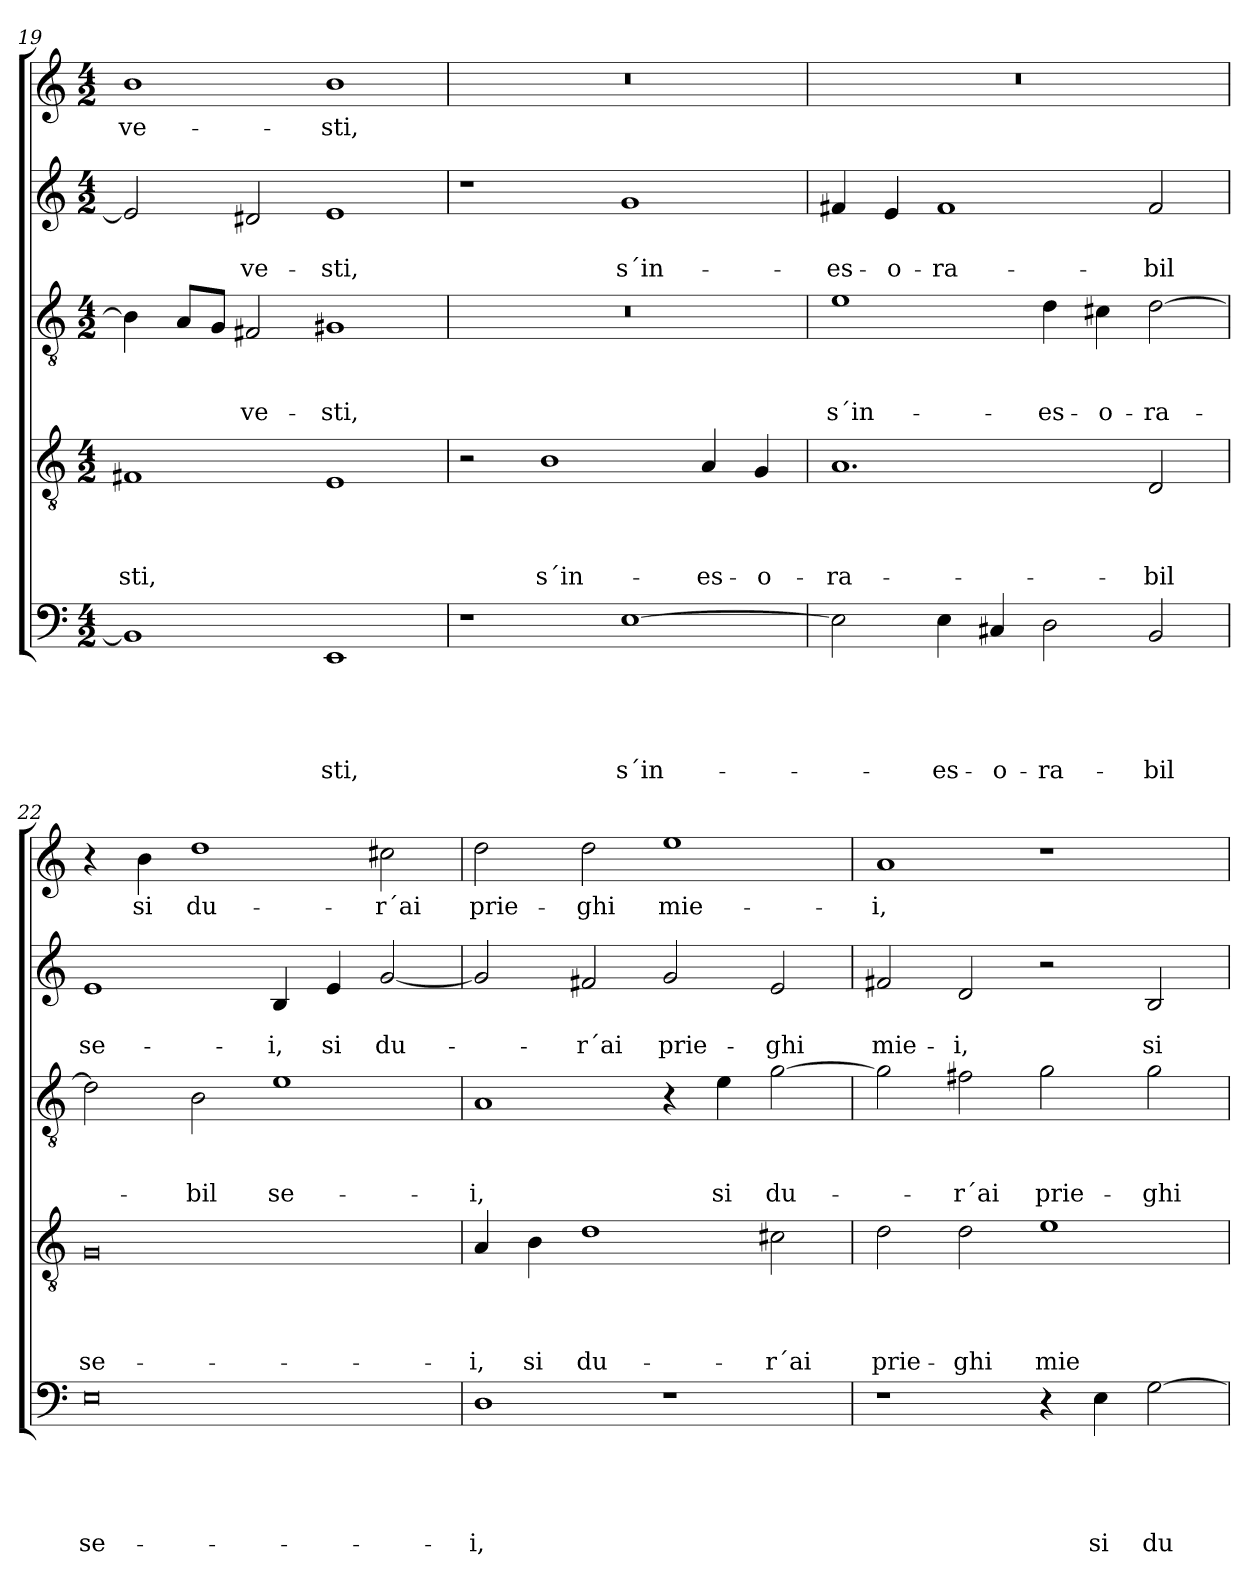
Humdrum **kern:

**kern	**text	**text	**text	**text	**text	**kern	**text	**text	**text	**text	**kern	**text	**text	**text	**kern	**text	**text	**kern	**text
*part5	*part5	*part5	*part5	*part5	*part5	*part4	*part4	*part4	*part4	*part4	*part3	*part3	*part3	*part3	*part2	*part2	*part2	*part1	*part1
*staff5	*staff5	*staff5	*staff5	*staff5	*staff5	*staff4	*staff4	*staff4	*staff4	*staff4	*staff3	*staff3	*staff3	*staff3	*staff2	*staff2	*staff2	*staff1	*staff1
*clefF4	*	*	*	*	*	*clefGv2	*	*	*	*	*clefGv2	*	*	*	*clefG2	*	*	*clefG2	*
*k[]	*	*	*	*	*	*k[]	*	*	*	*	*k[]	*	*	*	*k[]	*	*	*k[]	*
*C:	*	*	*	*	*	*C:	*	*	*	*	*C:	*	*	*	*C:	*	*	*C:	*
*M4/2	*	*	*	*	*	*M4/2	*	*	*	*	*M4/2	*	*	*	*M4/2	*	*	*M4/2	*
=19	=19	=19	=19	=19	=19	=19	=19	=19	=19	=19	=19	=19	=19	=19	=19	=19	=19	=19	=19
!	!	!	!	!	!	!	!	!	!	!LO:LY:b	!	!	!	!	!	!	!	!	!LO:LY:b
1BB]	.	.	.	.	.	1F#X	.	.	.	-sti,	4B\]	.	.	.	2e/]	.	.	1b	-ve-
.	.	.	.	.	.	.	.	.	.	.	8A/L	.	.	.	.	.	.	.	.
.	.	.	.	.	.	.	.	.	.	.	8G/J	.	.	.	.	.	.	.	.
!	!	!	!	!	!	!	!	!	!	!	!	!	!	!LO:LY:b	!	!	!LO:LY:b	!	!
.	.	.	.	.	.	.	.	.	.	.	2F#X/	.	.	-ve-	2d#X/	.	-ve-	.	.
!	!	!	!	!	!LO:LY:b	!	!	!	!	!	!	!	!	!LO:LY:b	!	!	!LO:LY:b	!	!LO:LY:b
1EE	.	.	.	.	-sti,	1E	.	.	.	.	1G#X	.	.	-sti,	1e	.	-sti,	1b	-sti,
!!LO:LB:g=z
=20	=20	=20	=20	=20	=20	=20	=20	=20	=20	=20	=20	=20	=20	=20	=20	=20	=20	=20	=20
1r	.	.	.	.	.	2r	.	.	.	.	0r	.	.	.	1r	.	.	0r	.
!	!	!	!	!	!	!	!	!	!	!LO:LY:b	!	!	!	!	!	!	!	!	!
.	.	.	.	.	.	1B	.	.	.	s´in-	.	.	.	.	.	.	.	.	.
!	!	!	!	!	!LO:LY:b	!	!	!	!	!	!	!	!	!	!	!	!LO:LY:b	!	!
[1E	.	.	.	.	s´in-	.	.	.	.	.	.	.	.	.	1g	.	s´in-	.	.
!	!	!	!	!	!	!	!	!	!	!LO:LY:b	!	!	!	!	!	!	!	!	!
.	.	.	.	.	.	4A/	.	.	.	-es-	.	.	.	.	.	.	.	.	.
!	!	!	!	!	!	!	!	!	!	!LO:LY:b	!	!	!	!	!	!	!	!	!
.	.	.	.	.	.	4G/	.	.	.	-o-	.	.	.	.	.	.	.	.	.
=21	=21	=21	=21	=21	=21	=21	=21	=21	=21	=21	=21	=21	=21	=21	=21	=21	=21	=21	=21
!	!	!	!	!	!	!	!	!	!	!LO:LY:b	!	!	!	!LO:LY:b	!	!	!LO:LY:b	!	!
2E\]	.	.	.	.	.	1.A	.	.	.	-ra-	1e	.	.	s´in-	4f#X/	.	-es-	0r	.
!	!	!	!	!	!	!	!	!	!	!	!	!	!	!	!	!	!LO:LY:b	!	!
.	.	.	.	.	.	.	.	.	.	.	.	.	.	.	4e/	.	-o-	.	.
!	!	!	!	!	!LO:LY:b	!	!	!	!	!	!	!	!	!	!	!	!LO:LY:b	!	!
4E\	.	.	.	.	-es-	.	.	.	.	.	.	.	.	.	1f#	.	-ra-	.	.
!	!	!	!	!	!LO:LY:b	!	!	!	!	!	!	!	!	!	!	!	!	!	!
4C#X/	.	.	.	.	-o-	.	.	.	.	.	.	.	.	.	.	.	.	.	.
!	!	!	!	!	!LO:LY:b	!	!	!	!	!	!	!	!	!LO:LY:b	!	!	!	!	!
2D\	.	.	.	.	-ra-	.	.	.	.	.	4d\	.	.	-es-	.	.	.	.	.
!	!	!	!	!	!	!	!	!	!	!	!	!	!	!LO:LY:b	!	!	!	!	!
.	.	.	.	.	.	.	.	.	.	.	4c#X\	.	.	-o-	.	.	.	.	.
!	!	!	!	!	!LO:LY:b	!	!	!	!	!LO:LY:b	!	!	!	!LO:LY:b	!	!	!LO:LY:b	!	!
2BB/	.	.	.	.	-bil	2D/	.	.	.	-bil	[2d\	.	.	-ra-	2f#/	.	-bil	.	.
=22	=22	=22	=22	=22	=22	=22	=22	=22	=22	=22	=22	=22	=22	=22	=22	=22	=22	=22	=22
!	!	!	!	!	!LO:LY:b	!	!	!	!	!LO:LY:b	!	!	!	!	!	!	!LO:LY:b	!	!
0E	.	.	.	.	se-	0G	.	.	.	se-	2d\]	.	.	.	1e	.	se-	4r	.
!	!	!	!	!	!	!	!	!	!	!	!	!	!	!	!	!	!	!	!LO:LY:b
.	.	.	.	.	.	.	.	.	.	.	.	.	.	.	.	.	.	4b\	si
!	!	!	!	!	!	!	!	!	!	!	!	!	!	!LO:LY:b	!	!	!	!	!LO:LY:b
.	.	.	.	.	.	.	.	.	.	.	2B\	.	.	-bil	.	.	.	1dd	du-
!	!	!	!	!	!	!	!	!	!	!	!	!	!	!LO:LY:b	!	!	!LO:LY:b	!	!
.	.	.	.	.	.	.	.	.	.	.	1e	.	.	se-	4B/	.	-i,	.	.
!	!	!	!	!	!	!	!	!	!	!	!	!	!	!	!	!	!LO:LY:b	!	!
.	.	.	.	.	.	.	.	.	.	.	.	.	.	.	4e/	.	si	.	.
!	!	!	!	!	!	!	!	!	!	!	!	!	!	!	!	!	!LO:LY:b	!	!LO:LY:b
.	.	.	.	.	.	.	.	.	.	.	.	.	.	.	[2g/	.	du-	2cc#X\	-r´ai
=23	=23	=23	=23	=23	=23	=23	=23	=23	=23	=23	=23	=23	=23	=23	=23	=23	=23	=23	=23
!	!	!	!	!	!LO:LY:b	!	!	!	!	!LO:LY:b	!	!	!	!LO:LY:b	!	!	!	!	!LO:LY:b
1D	.	.	.	.	-i,	4A/	.	.	.	-i,	1A	.	.	-i,	2g/]	.	.	2dd\	prie-
!	!	!	!	!	!	!	!	!	!	!LO:LY:b	!	!	!	!	!	!	!	!	!
.	.	.	.	.	.	4B\	.	.	.	si	.	.	.	.	.	.	.	.	.
!	!	!	!	!	!	!	!	!	!	!LO:LY:b	!	!	!	!	!	!	!LO:LY:b	!	!LO:LY:b
.	.	.	.	.	.	1d	.	.	.	du-	.	.	.	.	2f#X/	.	-r´ai	2dd\	-ghi
!	!	!	!	!	!	!	!	!	!	!	!	!	!	!	!	!	!LO:LY:b	!	!LO:LY:b
1r	.	.	.	.	.	.	.	.	.	.	4r	.	.	.	2g/	.	prie-	1ee	mie-
!	!	!	!	!	!	!	!	!	!	!	!	!	!	!LO:LY:b	!	!	!	!	!
.	.	.	.	.	.	.	.	.	.	.	4e\	.	.	si	.	.	.	.	.
!	!	!	!	!	!	!	!	!	!	!LO:LY:b	!	!	!	!LO:LY:b	!	!	!LO:LY:b	!	!
.	.	.	.	.	.	2c#X\	.	.	.	-r´ai	[2g\	.	.	du-	2e/	.	-ghi	.	.
=24	=24	=24	=24	=24	=24	=24	=24	=24	=24	=24	=24	=24	=24	=24	=24	=24	=24	=24	=24
!	!	!	!	!	!	!	!	!	!	!LO:LY:b	!	!	!	!	!	!	!LO:LY:b	!	!LO:LY:b
1r	.	.	.	.	.	2d\	.	.	.	prie-	2g\]	.	.	.	2f#X/	.	mie-	1a	-i,
!	!	!	!	!	!	!	!	!	!	!LO:LY:b	!	!	!	!LO:LY:b	!	!	!LO:LY:b	!	!
.	.	.	.	.	.	2d\	.	.	.	-ghi	2f#X\	.	.	-r´ai	2d/	.	-i,	.	.
!	!	!	!	!	!	!	!	!	!	!LO:LY:b	!	!	!	!LO:LY:b	!	!	!	!	!
4r	.	.	.	.	.	1e	.	.	.	mie-	2g\	.	.	prie-	2r	.	.	1r	.
!	!	!	!	!	!LO:LY:b	!	!	!	!	!	!	!	!	!	!	!	!	!	!
4E\	.	.	.	.	si	.	.	.	.	.	.	.	.	.	.	.	.	.	.
!	!	!	!	!	!LO:LY:b	!	!	!	!	!	!	!	!	!LO:LY:b	!	!	!LO:LY:b	!	!
[2G\	.	.	.	.	du-	.	.	.	.	.	2g\	.	.	-ghi	2B/	.	si	.	.
=	=	=	=	=	=	=	=	=	=	=	=	=	=	=	=	=	=	=	=
*-	*-	*-	*-	*-	*-	*-	*-	*-	*-	*-	*-	*-	*-	*-	*-	*-	*-	*-	*-
